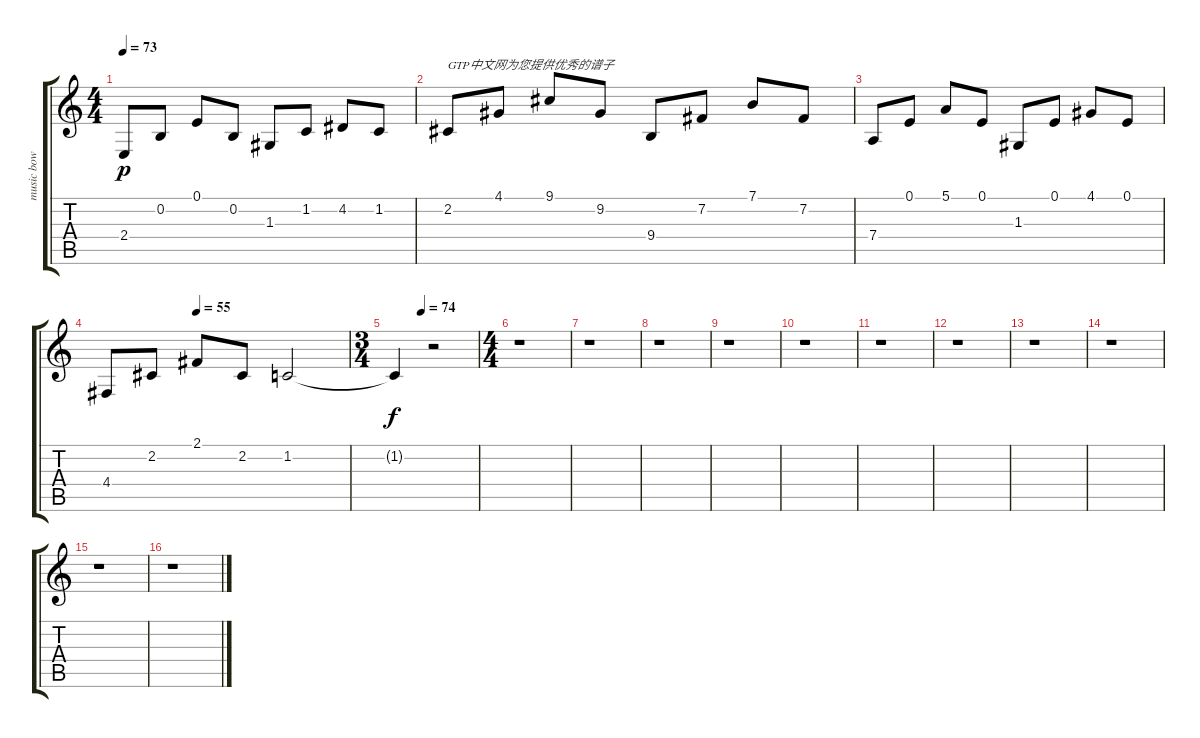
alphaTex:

\track ("music bow bg" "music bow ") {instrument vibraphone}
\staff {score tabs}
\tuning (E4 B3 G3 D3 A2 E2) {hide}
\ts (4 4)
\tempo 73
\clef g2
\ks c
2.4.8{dy p instrument vibraphone} 0.2.8 0.1.8 0.2.8 1.3.8 1.2.8 4.2.8 1.2.8 |
2.2.8{txt "GTP中文网为您提供优秀的谱子"} 4.1.8 9.1.8 9.2.8 9.4.8 7.2.8 7.1.8 7.2.8 |
7.4.8 0.1.8 5.1.8 0.1.8 1.3.8 0.1.8 4.1.8 0.1.8 |
\tempo (55 0.375)
4.4.8 2.2.8 2.1.8 2.2.8 1.2.2 |
\ts (3 4)
\tempo (74 0.3333333333333333)
1.2{t}.4{dy f} r.2 |
\ts (4 4)
r.1 |
r.1 |
r.1 |
r.1 |
r.1 |
r.1 |
r.1 |
r.1 |
r.1 |
r.1 |
r.1
